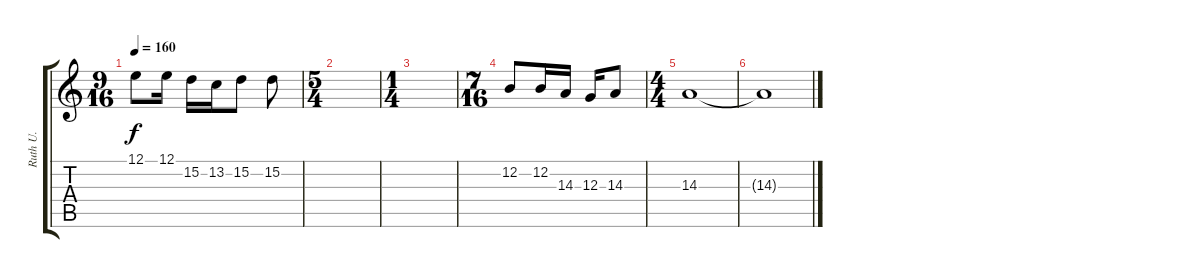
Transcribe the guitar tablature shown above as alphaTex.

\track ("Ruth U." "Ruth U.") {instrument vibraphone}
\staff {score tabs}
\tuning (E4 B3 G3 D3 A2 E2) {hide}
\ts (9 16)
\tempo 160
\clef g2
\ks c
12.1.8{dy f} 12.1.16 15.2.16{beam merge} 13.2.16{beam merge} 15.2.8 15.2.8 |
\ts (5 4)
|
\ts (1 4)
|
\ts (7 16)
12.2.8 12.2.16 14.3.16 12.3.16 14.3.8 |
\ts (4 4)
14.3.1 |
14.3{t}.1
